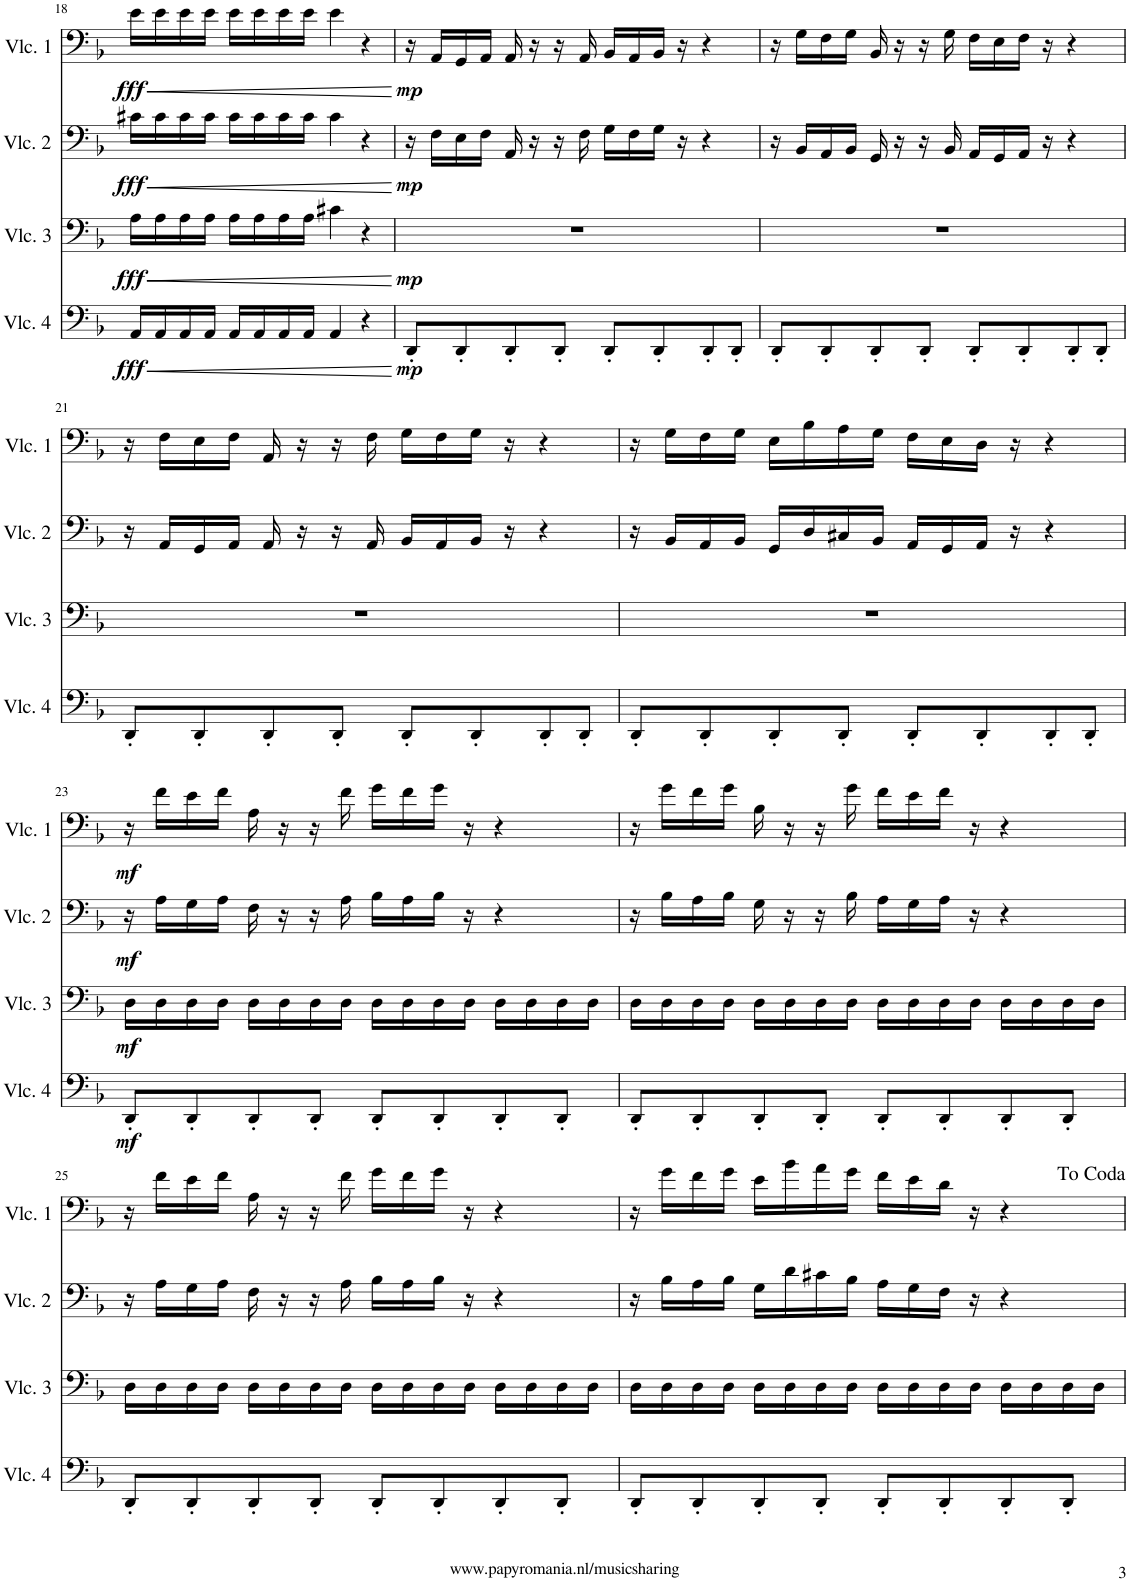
**kern	**dynam	**kern	**dynam	**kern	**dynam	**kern	**dynam
*part4	*part4	*part3	*part3	*part2	*part2	*part1	*part1
*staff4	*staff4	*staff3	*staff3	*staff2	*staff2	*staff1	*staff1
*I"Cello 4	*	*I"Cello 3	*	*I"Cello 2	*	*I"Cello 1	*
!!LO:PB:g=z
*clefF4	*	*clefF4	*	*clefF4	*	*clefF4	*
*k[b-]	*	*k[b-]	*	*k[b-]	*	*k[b-]	*
*M4/4	*	*M4/4	*	*M4/4	*	*M4/4	*
*met(c)	*	*met(c)	*	*met(c)	*	*met(c)	*
=18	=18	=18	=18	=18	=18	=18	=18
!	!LO:HP:b	!	!LO:HP:b	!	!LO:HP:b	!	!LO:HP:b
!	!LO:DY:n=1:b	!	!LO:DY:n=1:b	!	!LO:DY:n=1:b	!	!LO:DY:n=1:b
16AA/LL	< fff	16A\LL	< fff	16c#X\LL	< fff	16e\LL	< fff
16AA/	.	16A\	.	16c#\	.	16e\	.
16AA/	.	16A\	.	16c#\	.	16e\	.
16AA/JJ	.	16A\JJ	.	16c#\JJ	.	16e\JJ	.
16AA/LL	.	16A\LL	.	16c#\LL	.	16e\LL	.
16AA/	.	16A\	.	16c#\	.	16e\	.
16AA/	.	16A\	.	16c#\	.	16e\	.
16AA/JJ	.	16A\JJ	.	16c#\JJ	.	16e\JJ	.
4AA/	.	4c#X\	.	4c#\	.	4e\	.
4r	.	4r	.	4r	.	4r	.
.	[	.	[	.	[	.	[
=19	=19	=19	=19	=19	=19	=19	=19
!	!LO:DY:b	!	!LO:DY:b	!	!LO:DY:b	!	!LO:DY:b
8DD'/L	mp	1r	mp	16r	mp	16r	mp
.	.	.	.	16F\LL	.	16AA/LL	.
8DD'/	.	.	.	16E\	.	16GG/	.
.	.	.	.	16F\JJ	.	16AA/JJ	.
8DD'/	.	.	.	16AA/	.	16AA/	.
.	.	.	.	16r	.	16r	.
8DD'/J	.	.	.	16r	.	16r	.
.	.	.	.	16F\	.	16AA/	.
8DD'/L	.	.	.	16G\LL	.	16BB-/LL	.
.	.	.	.	16F\	.	16AA/	.
8DD'/	.	.	.	16G\JJ	.	16BB-/JJ	.
.	.	.	.	16r	.	16r	.
8DD'/	.	.	.	4r	.	4r	.
8DD'/J	.	.	.	.	.	.	.
=20	=20	=20	=20	=20	=20	=20	=20
8DD'/L	.	1r	.	16r	.	16r	.
.	.	.	.	16BB-/LL	.	16G\LL	.
8DD'/	.	.	.	16AA/	.	16F\	.
.	.	.	.	16BB-/JJ	.	16G\JJ	.
8DD'/	.	.	.	16GG/	.	16BB-/	.
.	.	.	.	16r	.	16r	.
8DD'/J	.	.	.	16r	.	16r	.
.	.	.	.	16BB-/	.	16G\	.
8DD'/L	.	.	.	16AA/LL	.	16F\LL	.
.	.	.	.	16GG/	.	16E\	.
8DD'/	.	.	.	16AA/JJ	.	16F\JJ	.
.	.	.	.	16r	.	16r	.
8DD'/	.	.	.	4r	.	4r	.
8DD'/J	.	.	.	.	.	.	.
!!LO:LB:g=z
=21	=21	=21	=21	=21	=21	=21	=21
8DD'/L	.	1r	.	16r	.	16r	.
.	.	.	.	16AA/LL	.	16F\LL	.
8DD'/	.	.	.	16GG/	.	16E\	.
.	.	.	.	16AA/JJ	.	16F\JJ	.
8DD'/	.	.	.	16AA/	.	16AA/	.
.	.	.	.	16r	.	16r	.
8DD'/J	.	.	.	16r	.	16r	.
.	.	.	.	16AA/	.	16F\	.
8DD'/L	.	.	.	16BB-/LL	.	16G\LL	.
.	.	.	.	16AA/	.	16F\	.
8DD'/	.	.	.	16BB-/JJ	.	16G\JJ	.
.	.	.	.	16r	.	16r	.
8DD'/	.	.	.	4r	.	4r	.
8DD'/J	.	.	.	.	.	.	.
=22	=22	=22	=22	=22	=22	=22	=22
8DD'/L	.	1r	.	16r	.	16r	.
.	.	.	.	16BB-/LL	.	16G\LL	.
8DD'/	.	.	.	16AA/	.	16F\	.
.	.	.	.	16BB-/JJ	.	16G\JJ	.
8DD'/	.	.	.	16GG/LL	.	16E\LL	.
.	.	.	.	16D/	.	16B-\	.
8DD'/J	.	.	.	16C#X/	.	16A\	.
.	.	.	.	16BB-/JJ	.	16G\JJ	.
8DD'/L	.	.	.	16AA/LL	.	16F\LL	.
.	.	.	.	16GG/	.	16E\	.
8DD'/	.	.	.	16AA/JJ	.	16D\JJ	.
.	.	.	.	16r	.	16r	.
8DD'/	.	.	.	4r	.	4r	.
8DD'/J	.	.	.	.	.	.	.
!!LO:LB:g=z
=23	=23	=23	=23	=23	=23	=23	=23
!	!LO:DY:b	!	!LO:DY:b	!	!LO:DY:b	!	!LO:DY:b
8DD'/L	mf	16D\LL	mf	16r	mf	16r	mf
.	.	16D\	.	16A\LL	.	16f\LL	.
8DD'/	.	16D\	.	16G\	.	16e\	.
.	.	16D\JJ	.	16A\JJ	.	16f\JJ	.
8DD'/	.	16D\LL	.	16F\	.	16A\	.
.	.	16D\	.	16r	.	16r	.
8DD'/J	.	16D\	.	16r	.	16r	.
.	.	16D\JJ	.	16A\	.	16f\	.
8DD'/L	.	16D\LL	.	16B-\LL	.	16g\LL	.
.	.	16D\	.	16A\	.	16f\	.
8DD'/	.	16D\	.	16B-\JJ	.	16g\JJ	.
.	.	16D\JJ	.	16r	.	16r	.
8DD'/	.	16D\LL	.	4r	.	4r	.
.	.	16D\	.	.	.	.	.
8DD'/J	.	16D\	.	.	.	.	.
.	.	16D\JJ	.	.	.	.	.
=24	=24	=24	=24	=24	=24	=24	=24
8DD'/L	.	16D\LL	.	16r	.	16r	.
.	.	16D\	.	16B-\LL	.	16g\LL	.
8DD'/	.	16D\	.	16A\	.	16f\	.
.	.	16D\JJ	.	16B-\JJ	.	16g\JJ	.
8DD'/	.	16D\LL	.	16G\	.	16B-\	.
.	.	16D\	.	16r	.	16r	.
8DD'/J	.	16D\	.	16r	.	16r	.
.	.	16D\JJ	.	16B-\	.	16g\	.
8DD'/L	.	16D\LL	.	16A\LL	.	16f\LL	.
.	.	16D\	.	16G\	.	16e\	.
8DD'/	.	16D\	.	16A\JJ	.	16f\JJ	.
.	.	16D\JJ	.	16r	.	16r	.
8DD'/	.	16D\LL	.	4r	.	4r	.
.	.	16D\	.	.	.	.	.
8DD'/J	.	16D\	.	.	.	.	.
.	.	16D\JJ	.	.	.	.	.
!!LO:LB:g=z
=25	=25	=25	=25	=25	=25	=25	=25
8DD'/L	.	16D\LL	.	16r	.	16r	.
.	.	16D\	.	16A\LL	.	16f\LL	.
8DD'/	.	16D\	.	16G\	.	16e\	.
.	.	16D\JJ	.	16A\JJ	.	16f\JJ	.
8DD'/	.	16D\LL	.	16F\	.	16A\	.
.	.	16D\	.	16r	.	16r	.
8DD'/J	.	16D\	.	16r	.	16r	.
.	.	16D\JJ	.	16A\	.	16f\	.
8DD'/L	.	16D\LL	.	16B-\LL	.	16g\LL	.
.	.	16D\	.	16A\	.	16f\	.
8DD'/	.	16D\	.	16B-\JJ	.	16g\JJ	.
.	.	16D\JJ	.	16r	.	16r	.
8DD'/	.	16D\LL	.	4r	.	4r	.
.	.	16D\	.	.	.	.	.
8DD'/J	.	16D\	.	.	.	.	.
.	.	16D\JJ	.	.	.	.	.
=26	=26	=26	=26	=26	=26	=26	=26
8DD'/L	.	16D\LL	.	16r	.	16r	.
.	.	16D\	.	16B-\LL	.	16g\LL	.
8DD'/	.	16D\	.	16A\	.	16f\	.
.	.	16D\JJ	.	16B-\JJ	.	16g\JJ	.
8DD'/	.	16D\LL	.	16G\LL	.	16e\LL	.
.	.	16D\	.	16d\	.	16b-\	.
8DD'/J	.	16D\	.	16c#X\	.	16a\	.
.	.	16D\JJ	.	16B-\JJ	.	16g\JJ	.
8DD'/L	.	16D\LL	.	16A\LL	.	16f\LL	.
.	.	16D\	.	16G\	.	16e\	.
8DD'/	.	16D\	.	16F\JJ	.	16d\JJ	.
.	.	16D\JJ	.	16r	.	16r	.
8DD'/	.	16D\LL	.	4r	.	4r	.
.	.	16D\	.	.	.	.	.
8DD'/J	.	16D\	.	.	.	.	.
.	.	16D\JJ	.	.	.	.	.
=	=	=	=	=	=	=	=
*-	*-	*-	*-	*-	*-	*-	*-
